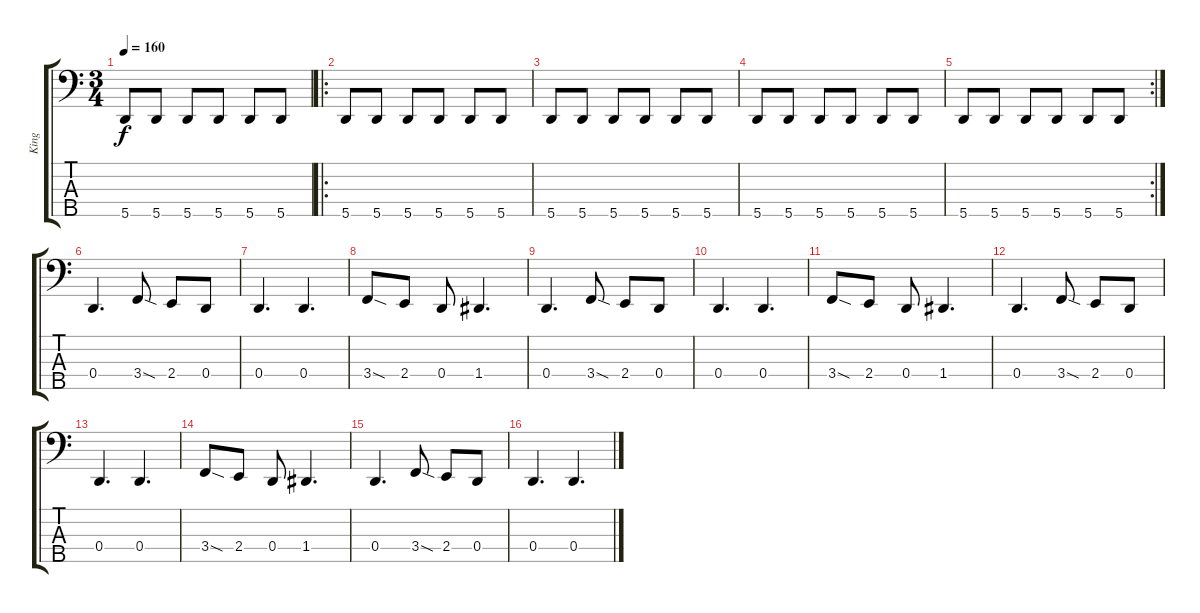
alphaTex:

\track ("King" "King") {instrument electricbassfinger}
\staff {score tabs}
\tuning (F2 C2 G1 D1 A0) {hide}
\ts (3 4)
\tempo 160
\clef f4
\ks c
5.5.8{dy f} 5.5.8 5.5.8 5.5.8 5.5.8 5.5.8 |
\ro
5.5.8 5.5.8 5.5.8 5.5.8 5.5.8 5.5.8 |
5.5.8 5.5.8 5.5.8 5.5.8 5.5.8 5.5.8 |
5.5.8 5.5.8 5.5.8 5.5.8 5.5.8 5.5.8 |
\rc 2
5.5.8 5.5.8 5.5.8 5.5.8 5.5.8 5.5.8 |
0.4.4{d} 3.4{sod}.8 2.4.8 0.4.8 |
0.4.4{d} 0.4.4{d} |
3.4{sod}.8 2.4.8 0.4.8 1.4.4{d} |
0.4.4{d} 3.4{sod}.8 2.4.8 0.4.8 |
0.4.4{d} 0.4.4{d} |
3.4{sod}.8 2.4.8 0.4.8 1.4.4{d} |
0.4.4{d volume 12} 3.4{sod}.8 2.4.8 0.4.8 |
0.4.4{d} 0.4.4{d} |
3.4{sod}.8 2.4.8 0.4.8 1.4.4{d} |
0.4.4{d} 3.4{sod}.8 2.4.8 0.4.8 |
0.4.4{d} 0.4.4{d}
